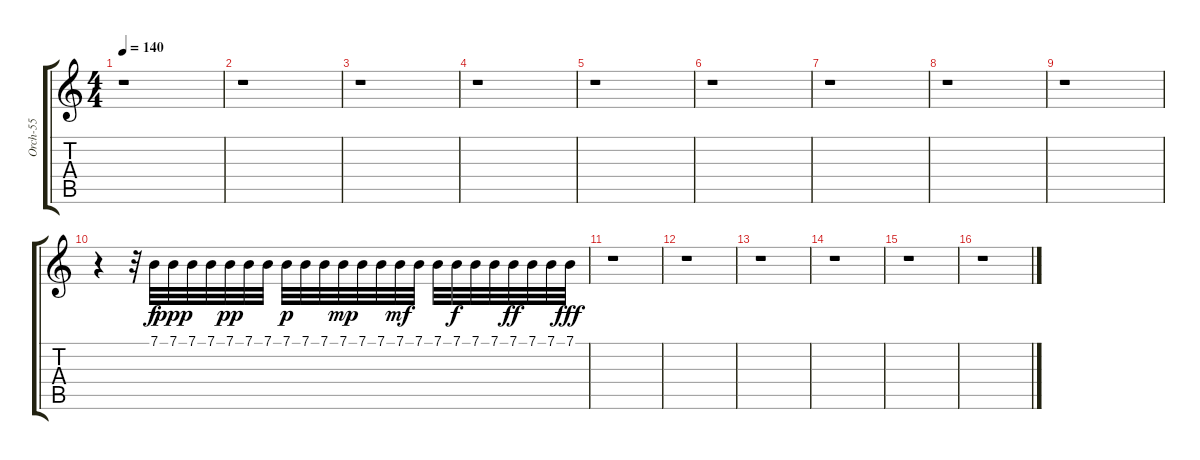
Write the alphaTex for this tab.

\track ("Orch-55" "Orch-55") {instrument orchestrahit}
\staff {score tabs}
\tuning (E4 B3 G3 D3 A2 E2) {hide}
\ts (4 4)
\tempo 140
\clef g2
\ks c
r.1{dy f} |
r.1 |
r.1 |
r.1 |
r.1 |
r.1 |
r.1 |
r.1 |
r.1 |
r.4 r.32 7.1.32 7.1.32{dy ppp} 7.1.32 7.1.32 7.1.32{dy pp} 7.1.32 7.1.32 7.1.32{dy p} 7.1.32 7.1.32 7.1.32{dy mp} 7.1.32 7.1.32 7.1.32{dy mf} 7.1.32 7.1.32 7.1.32{dy f} 7.1.32 7.1.32 7.1.32{dy ff} 7.1.32 7.1.32 7.1.32{dy fff} |
r.1 |
r.1 |
r.1 |
r.1 |
r.1 |
r.1
